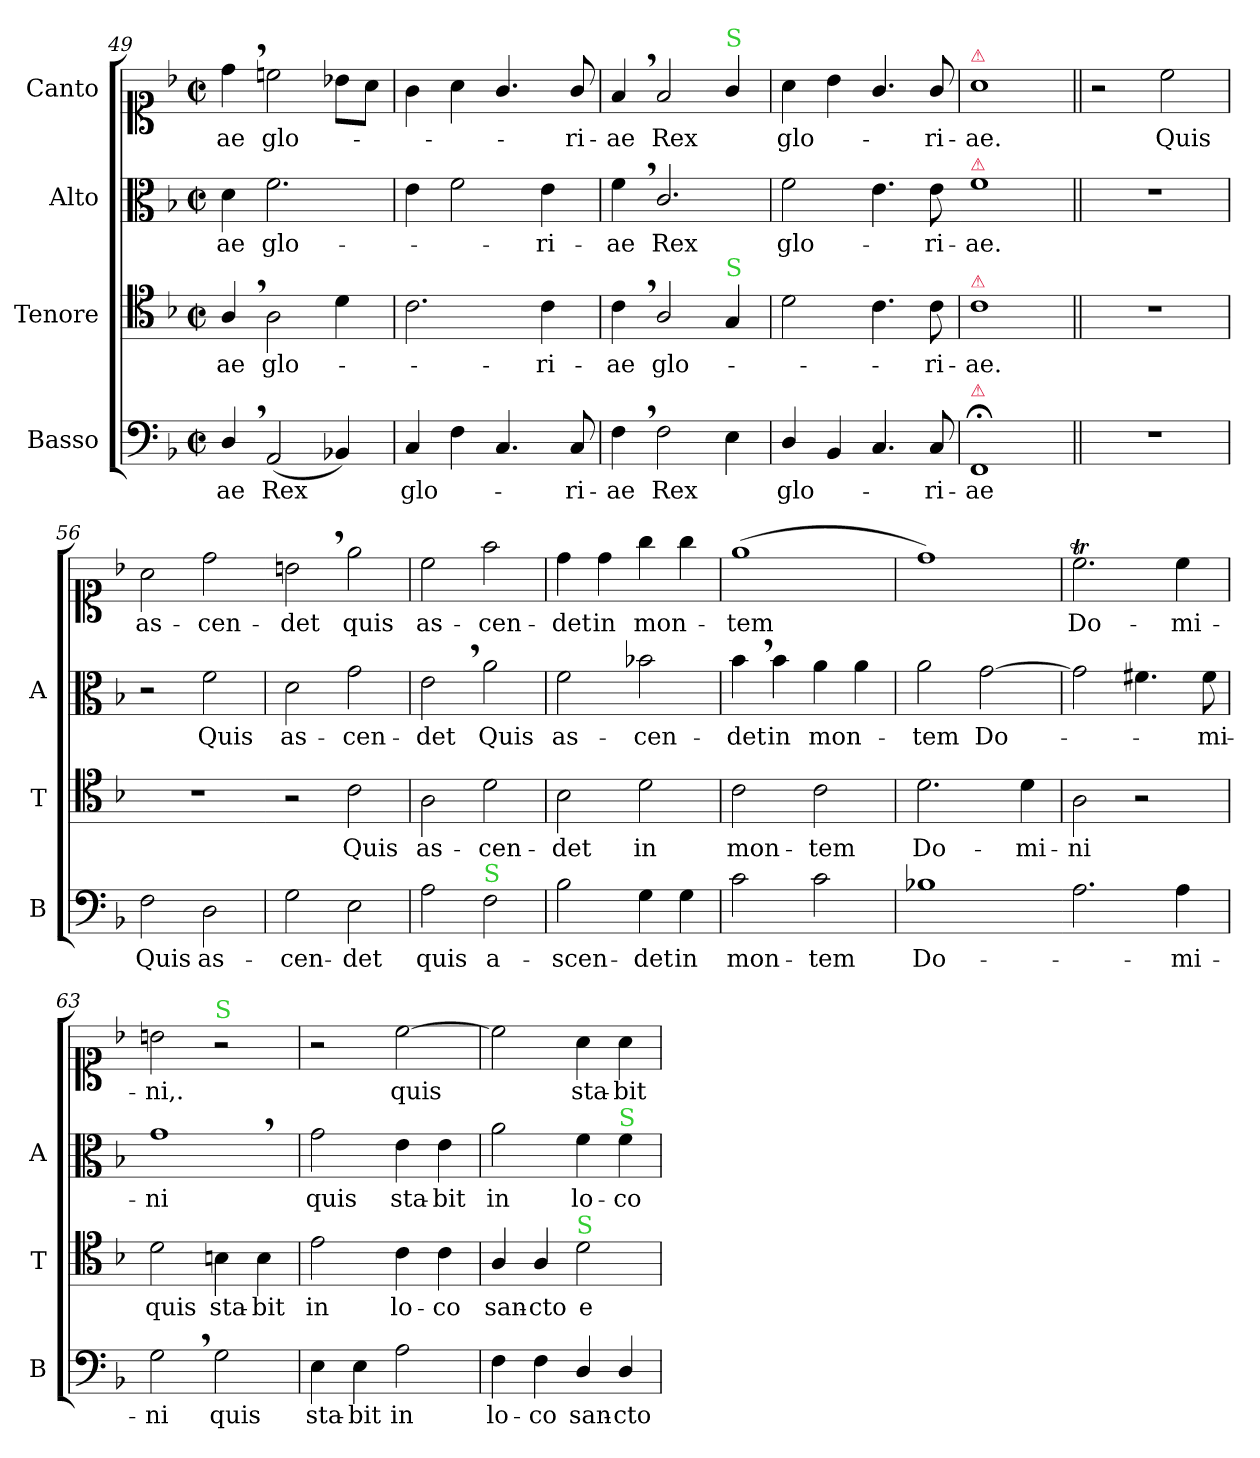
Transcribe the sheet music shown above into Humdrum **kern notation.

**kern	**text	**kern	**text	**kern	**text	**kern	**text
*part4	*part4	*part3	*part3	*part2	*part2	*part1	*part1
*staff4	*staff4	*staff3	*staff3	*staff2	*staff2	*staff1	*staff1
*I"Basso	*	*I"Tenore	*	*I"Alto	*	*I"Canto	*
*I'B	*	*I'T	*	*I'A	*	*	*
*clefF4	*	*clefC4	*	*clefC3	*	*clefC1	*
*k[b-]	*	*k[b-]	*	*k[b-]	*	*k[b-]	*
*M2/2	*	*M2/2	*	*M2/2	*	*M2/2	*
*met(c|)	*	*met(c|)	*	*met(c|)	*	*met(c|)	*
=49	=49	=49	=49	=49	=49	=49	=49
4D,/	-ae	4A,/	-ae	4d\	-ae	4dd,\	-ae
(2AA/	Rex	2A\	glo-	2.f\	glo-	2ccn\	glo-
4BB-X/)	.	4d\	.	.	.	8b-X\L	.
.	.	.	.	.	.	8a\J	.
=50	=50	=50	=50	=50	=50	=50	=50
4C/	glo-	2.c\	.	4e\	.	4g\	.
4F\	.	.	.	2f\	.	4a\	.
4.C/	.	.	.	.	.	4.g/	.
.	.	4c\	-ri-	4e\	-ri-	.	.
8C/	-ri-	.	.	.	.	8g/	-ri-
=51	=51	=51	=51	=51	=51	=51	=51
4F,\	-ae	4c,\	-ae	4f,\	-ae	4f,/	-ae
2F\	Rex	2A/	glo-	2.c/	Rex	2f/	Rex
!	!	!	!	!	!	!LO:TX:a:color=limegreen:t=S	!
!	!	!LO:TX:a:color=limegreen:t=S	!	!	!	!	!
4E\	.	4G/	.	.	.	4g/	.
=52	=52	=52	=52	=52	=52	=52	=52
4D/	glo-	2d\	.	2f\	glo-	4a\	glo-
4BB-/	.	.	.	.	.	4b-\	.
4.C/	.	4.c\	.	4.e\	.	4.g/	.
8C/	-ri-	8c\	-ri-	8e\	-ri-	8g/	-ri-
=53	=53	=53	=53	=53-	=53	=53	=53
!	!	!	!	!	!	!LO:TX:a:color=crimson:t=⚠	!
!	!	!	!	!LO:TX:a:color=crimson:t=⚠	!	!	!
!	!	!LO:TX:a:color=crimson:t=⚠	!	!	!	!	!
!LO:TX:a:color=crimson:t=⚠	!	!	!	!	!	!	!
1FF;</	-ae	1c\	-ae.	1f\	-ae.	1a\	-ae.
=55||	=55||	=55||	=55||	=55||	=55||	=55||	=55||
1r	.	1r	.	1r	.	2r	.
.	.	.	.	.	.	2cc\	Quis
=56	=56	=56	=56	=56	=56	=56	=56
2F\	Quis	1r	.	2r	.	2a\	as-
2D\	as-	.	.	2f\	Quis	2dd\	-cen-
=57	=57-	=57	=57-	=57	=57-	=57-	=57-
2G\	-cen-	2r	.	2d\	as-	2bn,\	-det
2E\	-det	2c\	Quis	2g\	-cen-	2ee\	quis
=58	=58	=58	=58	=58	=58	=58	=58
2A\	quis	2A\	as-	2e,\	-det	2cc\	as-
!LO:TX:a:color=limegreen:t=S	!	!	!	!	!	!	!
2F\	a-	2d\	-cen-	2a\	Quis	2ff\	-cen-
=59	=59	=59	=59	=59	=59	=59	=59
2B-\	-scen-	2B-\	-det	2f\	as-	4dd\	-det
.	.	.	.	.	.	4dd\	in
4G\	-det	2d\	in	2b-X\	-cen-	4gg\	mon-
4G\	in	.	.	.	.	4gg\	.
=60	=60	=60	=60	=60	=60	=60	=60
2c\	mon-	2c\	mon-	4b-,\	-det	(1ee\	-tem
.	.	.	.	4b-\	in	.	.
2c\	-tem	2c\	-tem	4a\	mon-	.	.
.	.	.	.	4a\	.	.	.
=61	=61	=61	=61	=61	=61	=61	=61
1B-X\	Do-	2.d\	Do-	2a\	-tem	1dd\)	.
.	.	.	.	[2g\	Do-	.	.
.	.	4d\	-mi-	.	.	.	.
=62-	=62	=62	=62	=62	=62	=62	=62
2.A\	.	2A\	-ni	2g\]	.	2.ccT\	-Do-
.	.	2r	.	4.f#X\	.	.	.
4A\	-mi-	.	.	.	.	4cc\	-mi-
.	.	.	.	8f#\	-mi-	.	.
=63	=63	=63	=63	=63	=63	=63	=63
2G,\	-ni	2d\	quis	1g,\	-ni	2bn\	-ni,.
!	!	!	!	!	!	!LO:TX:a:color=limegreen:t=S	!
2G\	quis	4Bn\	sta-	.	.	2r	.
.	.	4B\	-bit	.	.	.	.
=64	=64	=64	=64	=64	=64	=64	=64
4E\	sta-	2e\	in	2g\	quis	2r	.
4E\	-bit	.	.	.	.	.	.
2A\	in	4c\	lo-	4e\	sta-	[2cc\	quis
.	.	4c\	-co	4e\	-bit	.	.
=65	=65	=65	=65	=65	=65	=65	=65
4F\	lo-	4A/	san-	2a\	in	2cc\]	.
4F\	-co	4A/	-cto	.	.	.	.
!	!	!LO:TX:a:color=limegreen:t=S	!	!	!	!	!
4D/	san-	2d\	e-	4f\	lo-	4a\	sta-
!	!	!	!	!LO:TX:a:color=limegreen:t=S	!	!	!
4D/	-cto	.	.	4f\	-co	4a\	-bit
=	=	=	=	=	=	=	=
*-	*-	*-	*-	*-	*-	*-	*-
